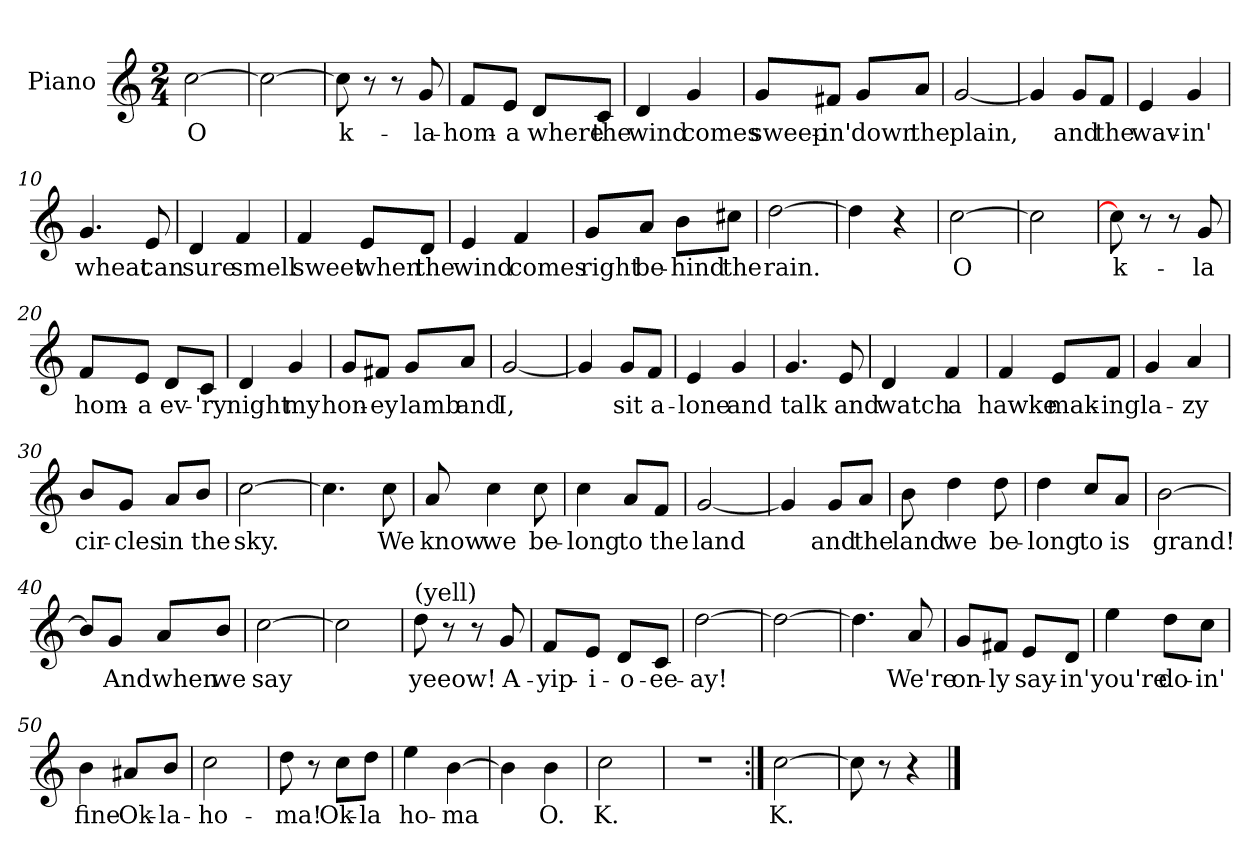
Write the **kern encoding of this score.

**kern	**text
*part1	*part1
*staff1	*staff1
*I"Piano	*
*I'Pno.	*
*clefG2	*
*k[]	*
*C:	*
*M2/4	*
=1	=1
[2cc\	O
=2	=2
2cc\_	.
=3	=3
8cc\]	k-
8r	.
8r	.
8g/	-la-
=4	=4
8f/L	-hom-
8e/J	-a
8d/L	where
8c/J	the
=5	=5
4d/	wind
4g/	comes
=6	=6
8g/L	sweep-
8f#X/J	-in'
8g/L	down
8a/J	the
=7	=7
[2g/	plain,
!!LO:LB:g=z
=8	=8
4g/]	.
8g/L	and
8f/J	the
=9	=9
4e/	wav-
4g/	-in'
=10	=10
4.g/	wheat
8e/	can
=11	=11
4d/	sure
4f/	smell
=12	=12
4f/	sweet
8e/L	when
8d/J	the
=13	=13
4e/	wind
4f/	comes
=14	=14
8g/L	right
8a/J	be-
8b\L	-hind
8cc#X\J	the
!!LO:LB:g=z
=15	=15
[2dd\	rain.
=16	=16
4dd\]	.
4r	.
=17	=17
[2cc\	O
=18	=18
2cc\]	.
=19	=19
8cc\]	k-
8r	.
8r	.
8g/	-la
=20	=20
8f/L	-hom-
8e/J	-a
8d/L	ev-
8c/J	-'ry
=21	=21
4d/	night
4g/	my
=22	=22
8g/L	hon-
8f#X/J	-ey
8g/L	lamb
8a/J	and
!!LO:LB:g=z
=23	=23
[2g/	I,
=24	=24
4g/]	.
8g/L	sit
8f/J	a-
=25	=25
4e/	-lone
4g/	and
=26	=26
4.g/	talk
8e/	and
=27	=27
4d/	watch
4f/	a
=28	=28
4f/	hawke
8e/L	mak-
8f/J	-ing
=29	=29
4g/	la-
4a/	-zy
!!LO:LB:g=z
=30	=30
8b/L	cir-
8g/J	-cles
8a/L	in
8b/J	the
=31	=31
[2cc\	sky.
=32	=32
4.cc\]	.
8cc\	We
=33	=33
8a/	know
4cc\	we
8cc\	be-
=34	=34
4cc\	-long
8a/L	to
8f/J	the
=35	=35
[2g/	land
=36	=36
4g/]	.
8g/L	and
8a/J	the
!!LO:LB:g=z
=37	=37
8b\	land
4dd\	we
8dd\	be-
=38	=38
4dd\	-long
8cc/L	to
8a/J	is
=39	=39
[2b\	grand!
=40	=40
8b/L]	.
8g/J	And
8a/L	when
8b/J	we
=41	=41
[2cc\	say
=42	=42
2cc\]	.
=43	=43
!LO:TX:a:t=(yell)	!
8dd\	yeeow!
8r	.
8r	.
8g/	A-
!!LO:LB:g=z
=44	=44
8f/L	-yip-
8e/J	-i-
8d/L	-o-
8c/J	-ee-
=45	=45
[2dd\	-ay!
=46	=46
2dd\_	.
=47	=47
4.dd\]	.
8a/	We're
=48	=48
8g/L	on-
8f#X/J	-ly
8e/L	say-
8d/J	-in'
=49	=49
4ee\	you're
8dd\L	do-
8cc\J	-in'
=50	=50
4b\	fine
8a#X/L	Ok-
8b/J	-la-
!!LO:LB:g=z
=51	=51
2cc\	-ho-
=52	=52
8dd\	-ma!
8r	.
8cc\L	Ok-
8dd\J	-la
=53	=53
4ee\	ho-
[4b\	-ma
=54	=54
4b\]	.
4b\	O.
=55	=55
2cc\	K.
=56	=56
2r	.
=57:|!	=57:|!
[2cc\	K.
=58	=58
8cc\]	.
8r	.
4r	.
==	==
*-	*-
